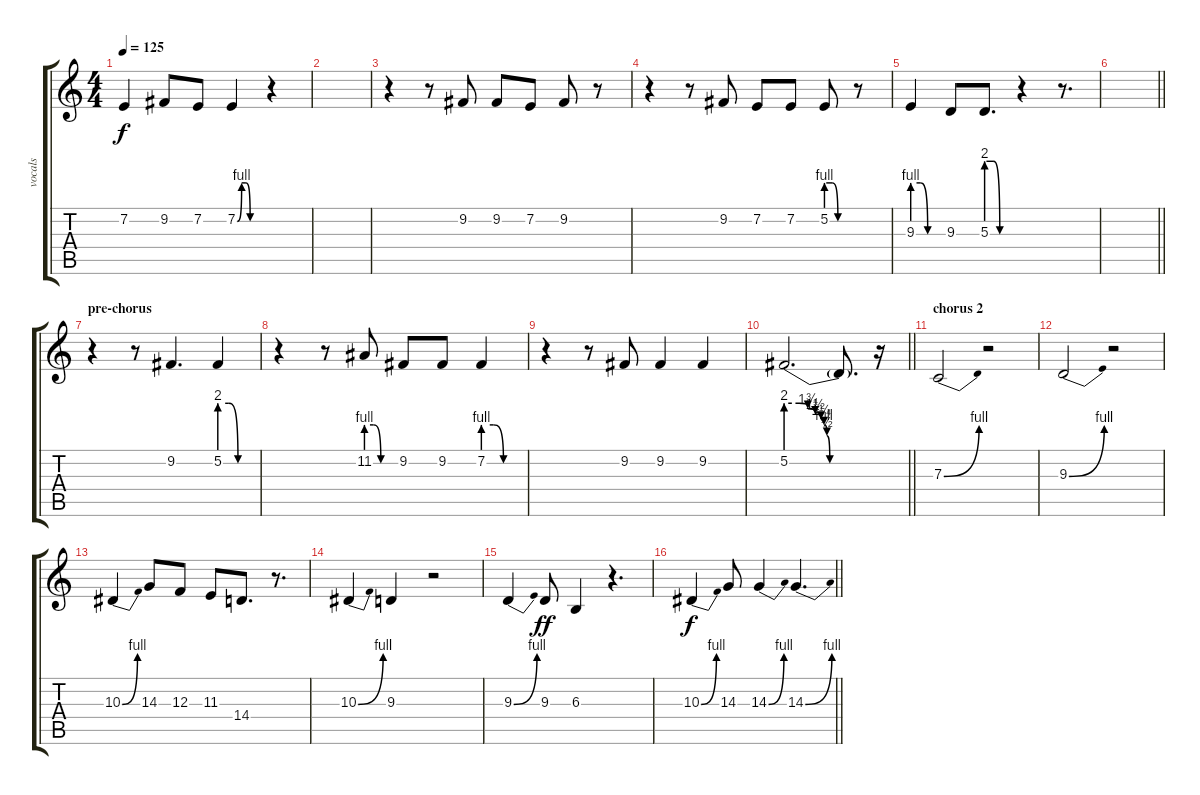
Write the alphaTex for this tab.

\track ("vocals" "vocals") {instrument lead6voice}
\staff {score tabs}
\tuning (D4 A3 F3 C3 G2 D2) {hide}
\ts (4 4)
\tempo 125
\clef g2
\ks c
7.2.4{dy f} 9.2.8 7.2.8 7.2{be (custom 0 0 10 4 20 4 30 0 60 0)}.4 r.4 |
|
r.4 r.8 9.2.8 9.2.8 7.2.8 9.2.8 r.8 |
r.4 r.8 9.2.8 7.2.8 7.2.8 5.2{be (custom 0 4 15 4 30 0 60 0)}.8 r.8 |
9.3{be (custom 0 4 15 4 30 0 60 0)}.4 9.3.8 5.3{be (custom 0 8 15 8 30 0 60 0)}.8{d} r.4 r.8{d} |
\barLineRight lightlight
|
\section ("" "pre-chorus")
r.4 r.8 9.2.4{d} 5.2{be (custom 0 8 15 8 30 0 60 0)}.4 |
r.4 r.8 11.2{be (custom 0 4 15 4 30 0 60 0)}.8 9.2.8 9.2.8 7.2{be (custom 0 4 15 4 30 0 60 0)}.4 |
r.4 r.8 9.2.8 9.2.4 9.2.4 |
\barLineRight lightlight
5.2{be (custom 0 8 9 8 15 7 20 6 24 5 26 4 28 2 30 0 60 0)}.2{d} 5.2{t}.8{d} r.16 |
\section ("" "chorus 2")
7.3{be (bend 0 0 60 4)}.2 r.2 |
9.3{be (bend 0 0 60 4)}.2 r.2 |
10.3{be (bend 0 0 60 4)}.4 14.3.8 12.3.8 11.3.8 14.4.8{d} r.8{d} |
10.3{be (bend 0 0 60 4)}.4 9.3.4 r.2 |
9.3{be (bend 0 0 60 4)}.4 9.3.8{dy ff} 6.3.4 r.4{d} |
\barLineRight lightlight
10.3{be (bend 0 0 60 4)}.4{dy f} 14.3.8 14.3{be (bend 0 0 60 4)}.4 14.3{be (bend 0 0 60 4)}.4{d}
